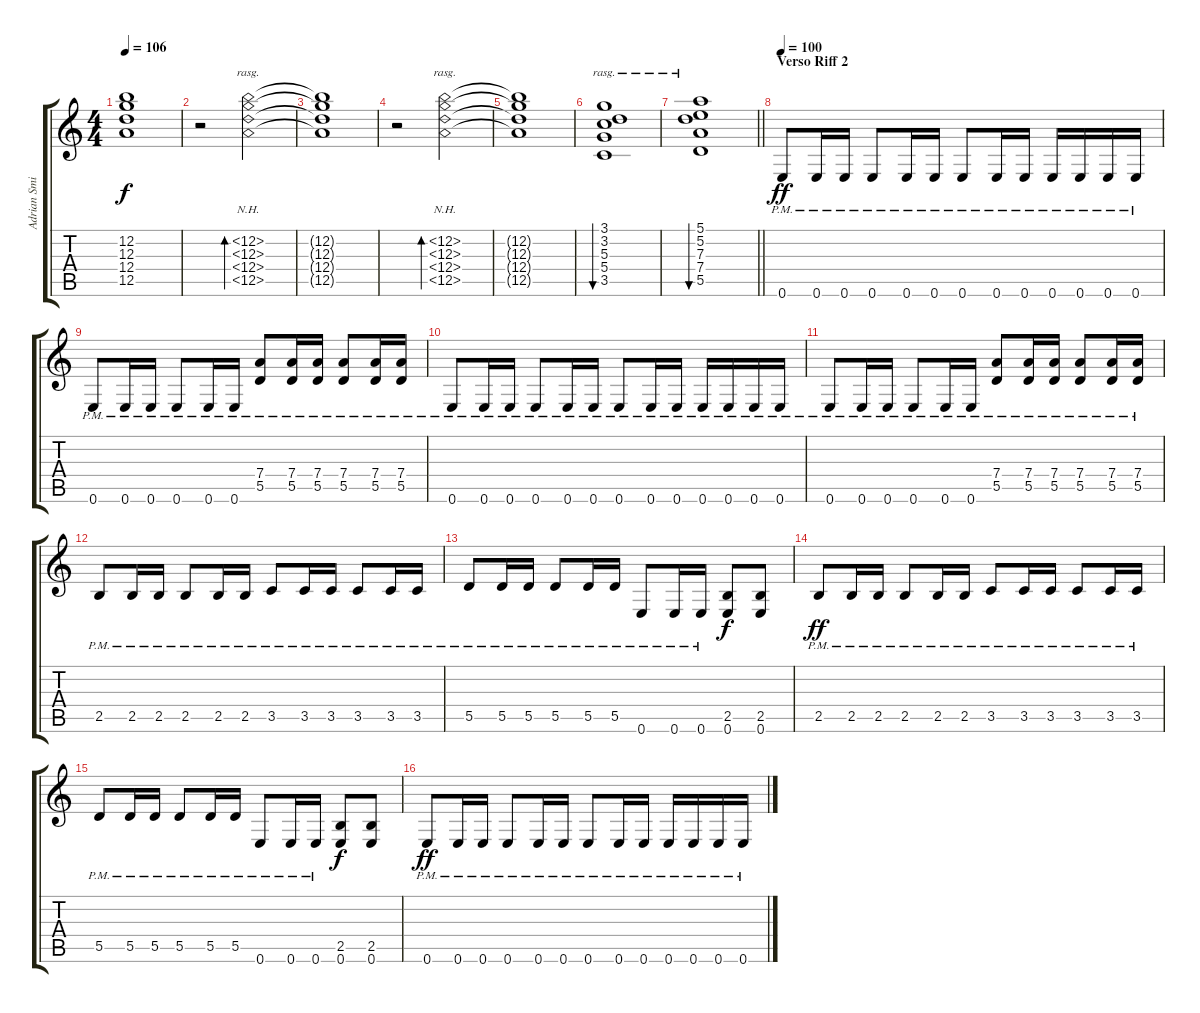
\track ("Adrian Smith" "Adrian Smi") {instrument overdrivenguitar}
\staff {score tabs}
\tuning (E4 B3 G3 D3 A2 E2) {hide}
\ts (4 4)
\tempo 106
\clef g2
\ks c
(12.2{t} 12.3{t} 12.4{t} 12.5{t}).1{dy f} |
r.2 (12.2{nh} 12.3{nh} 12.4{nh} 12.5{nh}).2{bd 480 rasg ii} |
(12.2{t} 12.3{t} 12.4{t} 12.5{t}).1 |
r.2 (12.2{nh} 12.3{nh} 12.4{nh} 12.5{nh}).2{bd 480 rasg ii} |
(12.2{t} 12.3{t} 12.4{t} 12.5{t}).1 |
(3.1 3.2 5.3 5.4 3.5).1{bu 480 rasg ii} |
\barLineRight lightlight
(5.1 5.2 7.3 7.4 5.5).1{bu 480 rasg ii} |
\section ("" "Verso Riff 2")
\tempo 100
0.6{pm}.8{dy ff volume 11 instrument overdrivenguitar} 0.6{pm}.16 0.6{pm}.16 0.6{pm}.8 0.6{pm}.16 0.6{pm}.16 0.6{pm}.8 0.6{pm}.16 0.6{pm}.16 0.6{pm}.16 0.6{pm}.16 0.6{pm}.16 0.6{pm}.16 |
0.6{pm}.8 0.6{pm}.16 0.6{pm}.16 0.6{pm}.8 0.6{pm}.16 0.6{pm}.16 (7.4{pm} 5.5{pm}).8 (7.4{pm} 5.5{pm}).16 (7.4{pm} 5.5{pm}).16 (7.4{pm} 5.5{pm}).8 (7.4{pm} 5.5{pm}).16 (7.4{pm} 5.5{pm}).16 |
0.6{pm}.8 0.6{pm}.16 0.6{pm}.16 0.6{pm}.8 0.6{pm}.16 0.6{pm}.16 0.6{pm}.8 0.6{pm}.16 0.6{pm}.16 0.6{pm}.16 0.6{pm}.16 0.6{pm}.16 0.6{pm}.16 |
0.6{pm}.8 0.6{pm}.16 0.6{pm}.16 0.6{pm}.8 0.6{pm}.16 0.6{pm}.16 (7.4{pm} 5.5{pm}).8 (7.4{pm} 5.5{pm}).16 (7.4{pm} 5.5{pm}).16 (7.4{pm} 5.5{pm}).8 (7.4{pm} 5.5{pm}).16 (7.4{pm} 5.5{pm}).16 |
2.5{pm}.8 2.5{pm}.16 2.5{pm}.16 2.5{pm}.8 2.5{pm}.16 2.5{pm}.16 3.5{pm}.8 3.5{pm}.16 3.5{pm}.16 3.5{pm}.8 3.5{pm}.16 3.5{pm}.16 |
5.5{pm}.8 5.5{pm}.16 5.5{pm}.16 5.5{pm}.8 5.5{pm}.16 5.5{pm}.16 0.6{pm}.8 0.6{pm}.16 0.6{pm}.16 (2.5 0.6).8{dy f} (2.5 0.6).8 |
2.5{pm}.8{dy ff} 2.5{pm}.16 2.5{pm}.16 2.5{pm}.8 2.5{pm}.16 2.5{pm}.16 3.5{pm}.8 3.5{pm}.16 3.5{pm}.16 3.5{pm}.8 3.5{pm}.16 3.5{pm}.16 |
5.5{pm}.8 5.5{pm}.16 5.5{pm}.16 5.5{pm}.8 5.5{pm}.16 5.5{pm}.16 0.6{pm}.8 0.6{pm}.16 0.6{pm}.16 (2.5 0.6).8{dy f} (2.5 0.6).8 |
0.6{pm}.8{dy ff} 0.6{pm}.16 0.6{pm}.16 0.6{pm}.8 0.6{pm}.16 0.6{pm}.16 0.6{pm}.8 0.6{pm}.16 0.6{pm}.16 0.6{pm}.16 0.6{pm}.16 0.6{pm}.16 0.6{pm}.16
